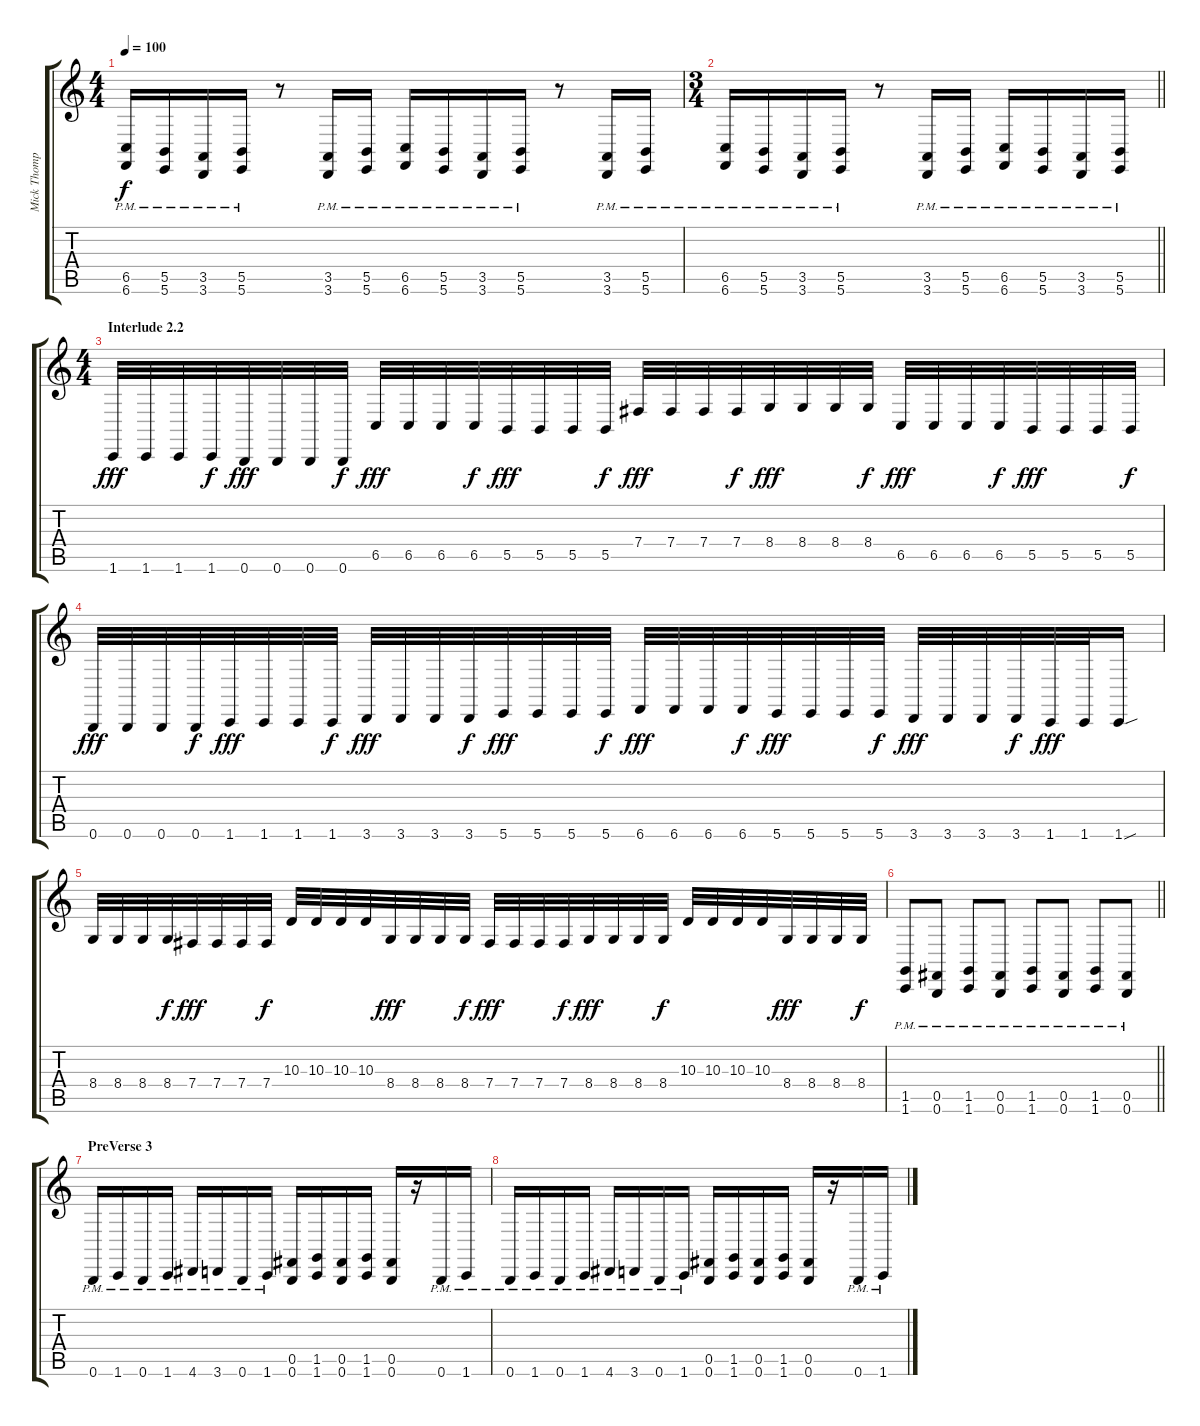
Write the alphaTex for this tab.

\track ("Mick Thompson" "Mick Thomp") {instrument lead1square}
\staff {score tabs}
\tuning (Db4 Ab3 E3 B2 Gb2 B1) {hide}
\ts (4 4)
\tempo 100
\clef g2
\ks c
(6.5{pm} 6.6{pm}).16{dy f} (5.5{pm} 5.6{pm}).16 (3.5{pm} 3.6{pm}).16 (5.5{pm} 5.6{pm}).16 r.8 (3.5{pm} 3.6{pm}).16 (5.5{pm} 5.6{pm}).16 (6.5{pm} 6.6{pm}).16 (5.5{pm} 5.6{pm}).16 (3.5{pm} 3.6{pm}).16 (5.5{pm} 5.6{pm}).16 r.8 (3.5{pm} 3.6{pm}).16 (5.5{pm} 5.6{pm}).16 |
\ts (3 4)
\barLineRight lightlight
(6.5{pm} 6.6{pm}).16 (5.5{pm} 5.6{pm}).16 (3.5{pm} 3.6{pm}).16 (5.5{pm} 5.6{pm}).16 r.8 (3.5{pm} 3.6{pm}).16 (5.5{pm} 5.6{pm}).16 (6.5{pm} 6.6{pm}).16 (5.5{pm} 5.6{pm}).16 (3.5{pm} 3.6{pm}).16 (5.5{pm} 5.6{pm}).16 |
\ts (4 4)
\section ("" "Interlude 2.2")
1.6.32{dy fff} 1.6.32 1.6.32 1.6.32{dy f} 0.6.32{dy fff} 0.6.32 0.6.32 0.6.32{dy f} 6.5.32{dy fff} 6.5.32 6.5.32 6.5.32{dy f} 5.5.32{dy fff} 5.5.32 5.5.32 5.5.32{dy f} 7.4.32{dy fff} 7.4.32 7.4.32 7.4.32{dy f} 8.4.32{dy fff} 8.4.32 8.4.32 8.4.32{dy f} 6.5.32{dy fff} 6.5.32 6.5.32 6.5.32{dy f} 5.5.32{dy fff} 5.5.32 5.5.32 5.5.32{dy f} |
0.6.32{dy fff} 0.6.32 0.6.32 0.6.32{dy f} 1.6.32{dy fff} 1.6.32 1.6.32 1.6.32{dy f} 3.6.32{dy fff} 3.6.32 3.6.32 3.6.32{dy f} 5.6.32{dy fff} 5.6.32 5.6.32 5.6.32{dy f} 6.6.32{dy fff} 6.6.32 6.6.32 6.6.32{dy f} 5.6.32{dy fff} 5.6.32 5.6.32 5.6.32{dy f} 3.6.32{dy fff} 3.6.32 3.6.32 3.6.32{dy f} 1.6.32{dy fff} 1.6.32 1.6{sou}.16 |
8.4.32 8.4.32 8.4.32 8.4.32{dy f} 7.4.32{dy fff} 7.4.32 7.4.32 7.4.32{dy f} 10.3.32 10.3.32 10.3.32 10.3.32 8.4.32{dy fff} 8.4.32 8.4.32 8.4.32{dy f} 7.4.32{dy fff} 7.4.32 7.4.32 7.4.32{dy f} 8.4.32{dy fff} 8.4.32 8.4.32 8.4.32{dy f} 10.3.32 10.3.32 10.3.32 10.3.32 8.4.32{dy fff} 8.4.32 8.4.32 8.4.32{dy f} |
\barLineRight lightlight
(1.5{pm} 1.6{pm}).8 (0.5{pm} 0.6{pm}).8 (1.5{pm} 1.6{pm}).8 (0.5{pm} 0.6{pm}).8 (1.5{pm} 1.6{pm}).8 (0.5{pm} 0.6{pm}).8 (1.5{pm} 1.6{pm}).8 (0.5{pm} 0.6{pm}).8 |
\section ("" "PreVerse 3")
0.6{pm}.16 1.6{pm}.16 0.6{pm}.16 1.6{pm}.16 4.6{pm}.16 3.6{pm}.16 0.6{pm}.16 1.6{pm}.16 (0.5 0.6).16 (1.5 1.6).16 (0.5 0.6).16 (1.5 1.6).16 (0.5 0.6).16 r.16 0.6{pm}.16 1.6{pm}.16 |
0.6{pm}.16 1.6{pm}.16 0.6{pm}.16 1.6{pm}.16 4.6{pm}.16 3.6{pm}.16 0.6{pm}.16 1.6{pm}.16 (0.5 0.6).16 (1.5 1.6).16 (0.5 0.6).16 (1.5 1.6).16 (0.5 0.6).16 r.16 0.6{pm}.16 1.6{pm}.16
